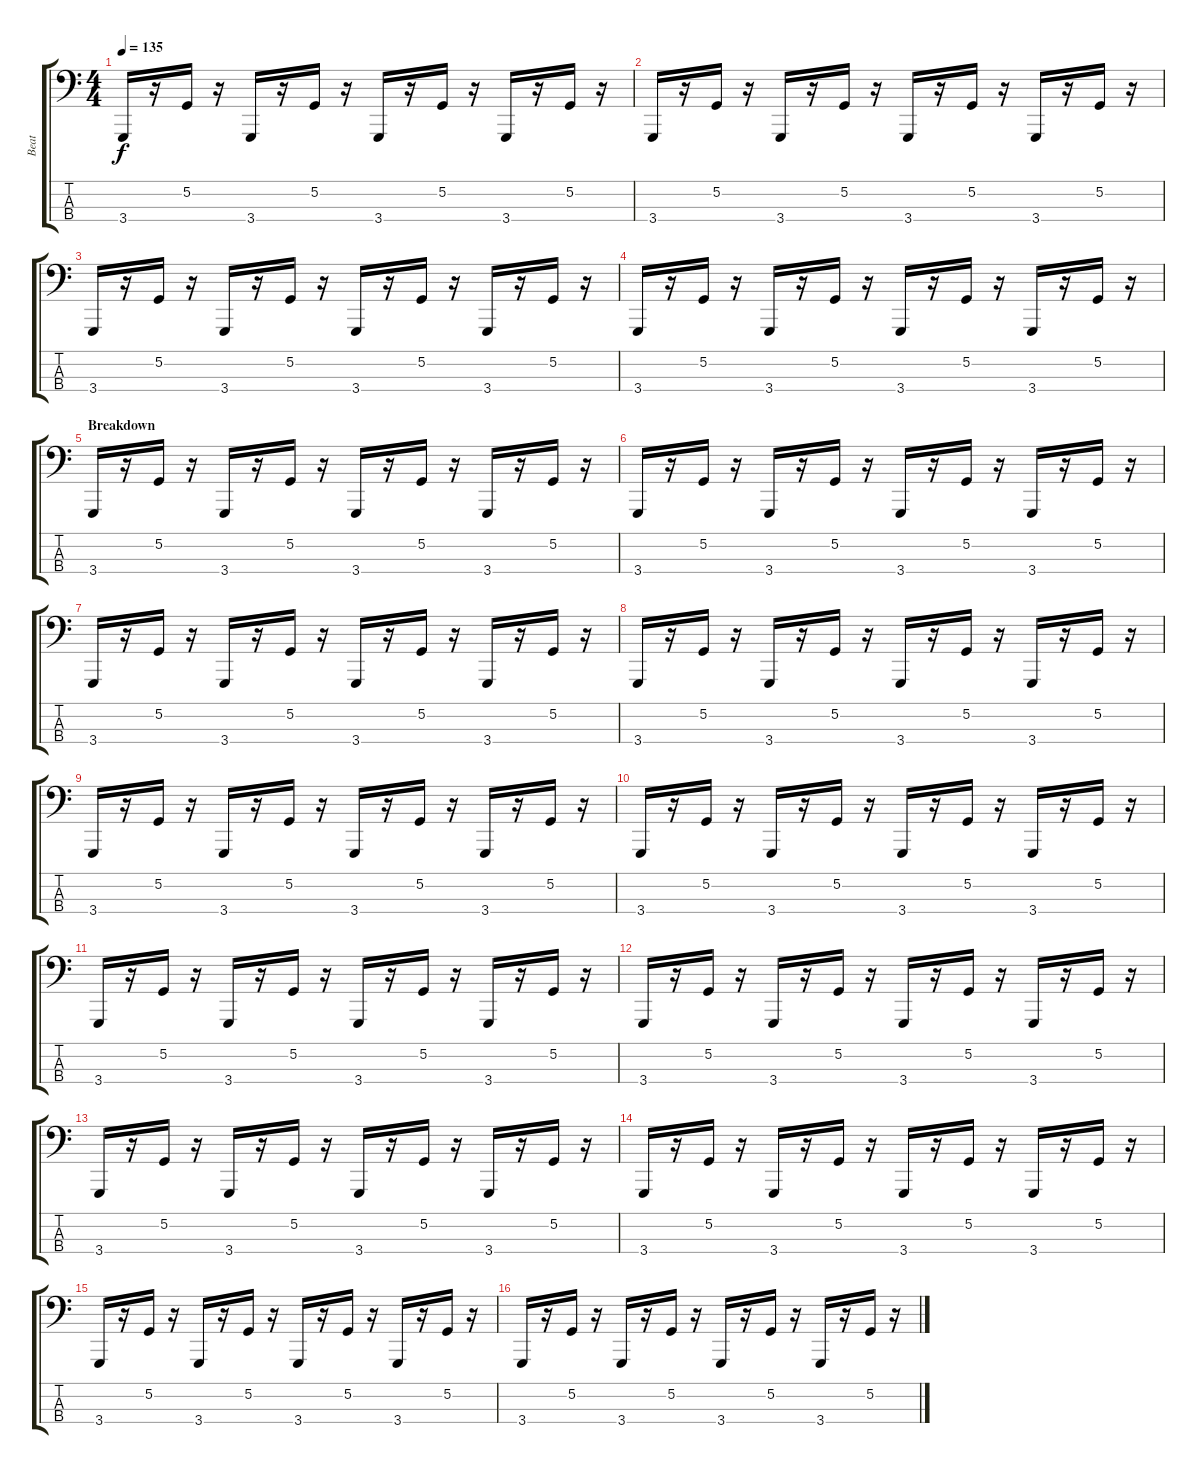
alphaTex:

\track ("Beat" "Beat") {instrument lead2sawtooth}
\staff {score tabs}
\tuning (G2 D2 A1 E1) {hide}
\ts (4 4)
\tempo 135
\clef f4
\ks c
3.4.16{dy f} r.16 5.2.16 r.16 3.4.16 r.16 5.2.16 r.16 3.4.16 r.16 5.2.16 r.16 3.4.16 r.16 5.2.16 r.16 |
3.4.16 r.16 5.2.16 r.16 3.4.16 r.16 5.2.16 r.16 3.4.16 r.16 5.2.16 r.16 3.4.16 r.16 5.2.16 r.16 |
3.4.16 r.16 5.2.16 r.16 3.4.16 r.16 5.2.16 r.16 3.4.16 r.16 5.2.16 r.16 3.4.16 r.16 5.2.16 r.16 |
3.4.16 r.16 5.2.16 r.16 3.4.16 r.16 5.2.16 r.16 3.4.16 r.16 5.2.16 r.16 3.4.16 r.16 5.2.16 r.16 |
\section ("" "Breakdown")
3.4.16 r.16 5.2.16 r.16 3.4.16 r.16 5.2.16 r.16 3.4.16 r.16 5.2.16 r.16 3.4.16 r.16 5.2.16 r.16 |
3.4.16 r.16 5.2.16 r.16 3.4.16 r.16 5.2.16 r.16 3.4.16 r.16 5.2.16 r.16 3.4.16 r.16 5.2.16 r.16 |
3.4.16 r.16 5.2.16 r.16 3.4.16 r.16 5.2.16 r.16 3.4.16 r.16 5.2.16 r.16 3.4.16 r.16 5.2.16 r.16 |
3.4.16 r.16 5.2.16 r.16 3.4.16 r.16 5.2.16 r.16 3.4.16 r.16 5.2.16 r.16 3.4.16 r.16 5.2.16 r.16 |
3.4.16 r.16 5.2.16 r.16 3.4.16 r.16 5.2.16 r.16 3.4.16 r.16 5.2.16 r.16 3.4.16 r.16 5.2.16 r.16 |
3.4.16 r.16 5.2.16 r.16 3.4.16 r.16 5.2.16 r.16 3.4.16 r.16 5.2.16 r.16 3.4.16 r.16 5.2.16 r.16 |
3.4.16 r.16 5.2.16 r.16 3.4.16 r.16 5.2.16 r.16 3.4.16 r.16 5.2.16 r.16 3.4.16 r.16 5.2.16 r.16 |
3.4.16 r.16 5.2.16 r.16 3.4.16 r.16 5.2.16 r.16 3.4.16 r.16 5.2.16 r.16 3.4.16 r.16 5.2.16 r.16 |
3.4.16 r.16 5.2.16 r.16 3.4.16 r.16 5.2.16 r.16 3.4.16 r.16 5.2.16 r.16 3.4.16 r.16 5.2.16 r.16 |
3.4.16 r.16 5.2.16 r.16 3.4.16 r.16 5.2.16 r.16 3.4.16 r.16 5.2.16 r.16 3.4.16 r.16 5.2.16 r.16 |
3.4.16 r.16 5.2.16 r.16 3.4.16 r.16 5.2.16 r.16 3.4.16 r.16 5.2.16 r.16 3.4.16 r.16 5.2.16 r.16 |
3.4.16 r.16 5.2.16 r.16 3.4.16 r.16 5.2.16 r.16 3.4.16 r.16 5.2.16 r.16 3.4.16 r.16 5.2.16 r.16
